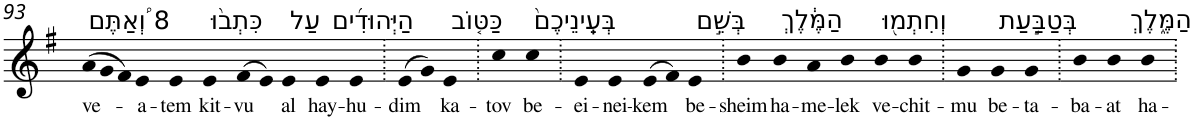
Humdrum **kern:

**kern	**text
*part1	*part1
*staff1	*staff1
*I"Piano	*
*I'Pno	*
!!LO:PB:g=z
*clefG2	*
*k[f#]	*
*G:	*
*Xtuplet	*
=93	=93
!LO:TX:a:t=8 וְ֠אַתֶּם	!
!	!LO:LY:b
(>12a	ve-
12g	.
12f#)	.
!	!LO:LY:b
4e	-a-
!	!LO:LY:b
4e	-tem
!LO:TX:a:t=כִּתְב֨וּ	!
!	!LO:LY:b
4e	kit-
!	!LO:LY:b
(>8f#	-vu
8e)	.
!LO:TX:a:t=עַל	!
!	!LO:LY:b
4e	al
!LO:TX:a:t=הַיְּהוּדִ֜ים	!
!	!LO:LY:b
4e	hay-
!	!LO:LY:b
4e	-hu-
=94.	=94.
!	!LO:LY:b
(>8e	-dim
8g)	.
!LO:TX:a:t=כַּטּ֤וֹב	!
!	!LO:LY:b
4e	ka-
=95.	=95.
!	!LO:LY:b
4cc	-tov
!LO:TX:a:t=בְּעֵֽינֵיכֶם֙	!
!	!LO:LY:b
4cc	be-
=96.	=96.
!	!LO:LY:b
4e	-ei-
!	!LO:LY:b
4e	-nei-
!	!LO:LY:b
(>8e	-kem
8f#)	.
!LO:TX:a:t=בְּשֵׁ֣ם	!
!	!LO:LY:b
4e	be-
=97.	=97.
!	!LO:LY:b
4b	-sheim
!LO:TX:a:t=הַמֶּ֔לֶךְ	!
!	!LO:LY:b
4b	ha-
!	!LO:LY:b
4a	-me-
!	!LO:LY:b
4b	-lek
!LO:TX:a:t=וְחִתְמ֖וּ	!
!	!LO:LY:b
4b	ve-
!	!LO:LY:b
4b	-chit-
=98.	=98.
!	!LO:LY:b
4g	-mu
!LO:TX:a:t=בְּטַבַּ֣עַת	!
!	!LO:LY:b
4g	be-
!	!LO:LY:b
4g	-ta-
=99.	=99.
!	!LO:LY:b
4b	-ba-
!	!LO:LY:b
4b	-at
!LO:TX:a:t=הַמֶּ֑לֶךְ	!
!	!LO:LY:b
4b	ha-
=.	=.
*-	*-
